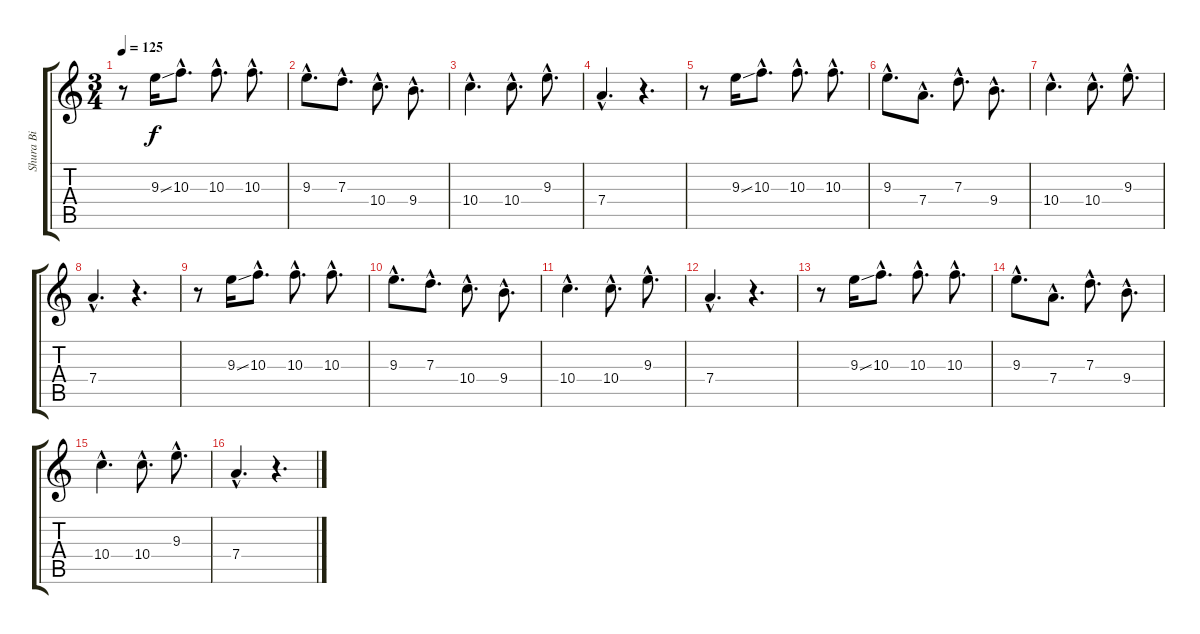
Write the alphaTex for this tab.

\track ("Shura Bi" "Shura Bi") {instrument electricguitarjazz}
\staff {score tabs}
\tuning (E4 B3 G3 D3 A2 E2) {hide}
\ts (3 4)
\tempo 125
\clef g2
\ks c
r.8{dy f} 9.3{ss}.16 10.3{hac}.8{d} 10.3{hac}.8{d} 10.3{hac}.8{d} |
9.3{hac}.8{d} 7.3{hac}.8{d} 10.4{hac}.8{d} 9.4{hac}.8{d} |
10.4{hac}.4{d} 10.4{hac}.8{d} 9.3{hac}.8{d} |
7.4{hac}.4{d} r.4{d} |
r.8 9.3{ss}.16 10.3{hac}.8{d} 10.3{hac}.8{d} 10.3{hac}.8{d} |
9.3{hac}.8{d} 7.4{hac}.8{d} 7.3{hac}.8{d} 9.4{hac}.8{d} |
10.4{hac}.4{d} 10.4{hac}.8{d} 9.3{hac}.8{d} |
7.4{hac}.4{d} r.4{d} |
r.8 9.3{ss}.16 10.3{hac}.8{d} 10.3{hac}.8{d} 10.3{hac}.8{d} |
9.3{hac}.8{d} 7.3{hac}.8{d} 10.4{hac}.8{d} 9.4{hac}.8{d} |
10.4{hac}.4{d} 10.4{hac}.8{d} 9.3{hac}.8{d} |
7.4{hac}.4{d} r.4{d} |
r.8 9.3{ss}.16 10.3{hac}.8{d} 10.3{hac}.8{d} 10.3{hac}.8{d} |
9.3{hac}.8{d} 7.4{hac}.8{d} 7.3{hac}.8{d} 9.4{hac}.8{d} |
10.4{hac}.4{d} 10.4{hac}.8{d} 9.3{hac}.8{d} |
7.4{hac}.4{d} r.4{d}
